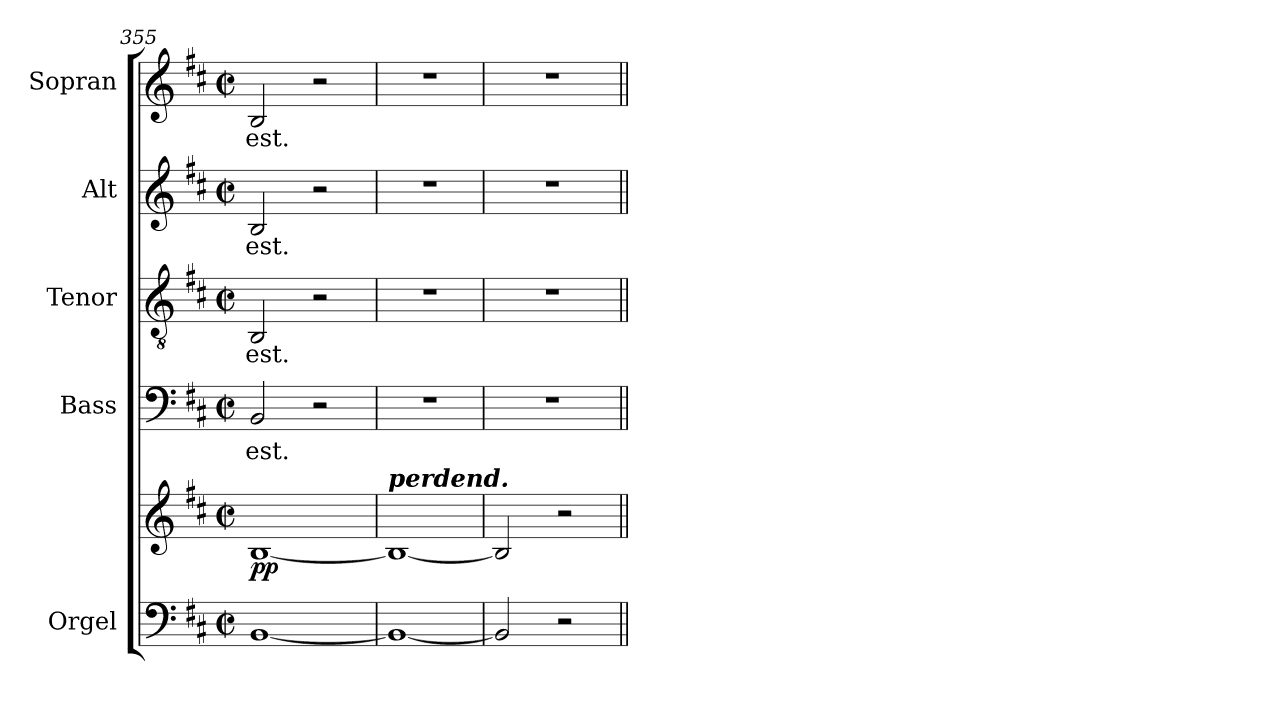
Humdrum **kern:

**kern	**kern	**dynam	**kern	**text	**kern	**text	**kern	**text	**kern	**text
*part5	*part5	*part5	*part4	*part4	*part3	*part3	*part2	*part2	*part1	*part1
*staff6	*staff5	*staff5/6	*staff4	*staff4	*staff3	*staff3	*staff2	*staff2	*staff1	*staff1
*I"Orgel	*	*	*I"Bass	*	*I"Tenor	*	*I"Alt	*	*I"Sopran	*
*I'Org.	*	*	*I'B.	*	*I'T.	*	*I'A.	*	*I'S.	*
*clefF4	*clefG2	*	*clefF4	*	*clefGv2	*	*clefG2	*	*clefG2	*
*k[f#c#]	*k[f#c#]	*	*k[f#c#]	*	*k[f#c#]	*	*k[f#c#]	*	*k[f#c#]	*
*D:	*D:	*	*D:	*	*D:	*	*D:	*	*D:	*
*M2/2	*M2/2	*	*M2/2	*	*M2/2	*	*M2/2	*	*M2/2	*
*met(c|)	*met(c|)	*	*met(c|)	*	*met(c|)	*	*met(c|)	*	*met(c|)	*
=355	=355	=355	=355	=355	=355	=355	=355	=355	=355	=355
!	!	!LO:DY:b	!	!LO:LY:b	!	!LO:LY:b	!	!LO:LY:b	!	!LO:LY:b
[1BB	[1B	pp	2BB/	est.	2BB/	est.	2B/	est.	2B/	est.
.	.	.	2r	.	2r	.	2r	.	2r	.
=356	=356	=356	=356	=356	=356	=356	=356	=356	=356	=356
!	!LO:TX:a:Bi:t=perdend.	!	!	!	!	!	!	!	!	!
1BB_	1B_	.	1r	.	1r	.	1r	.	1r	.
=357	=357	=357	=357	=357	=357	=357	=357	=357	=357	=357
2BB/]	2B/]	.	1r	.	1r	.	1r	.	1r	.
2r	2r	.	.	.	.	.	.	.	.	.
=||	=||	=||	=||	=||	=||	=||	=||	=||	=||	=||
*-	*-	*-	*-	*-	*-	*-	*-	*-	*-	*-
